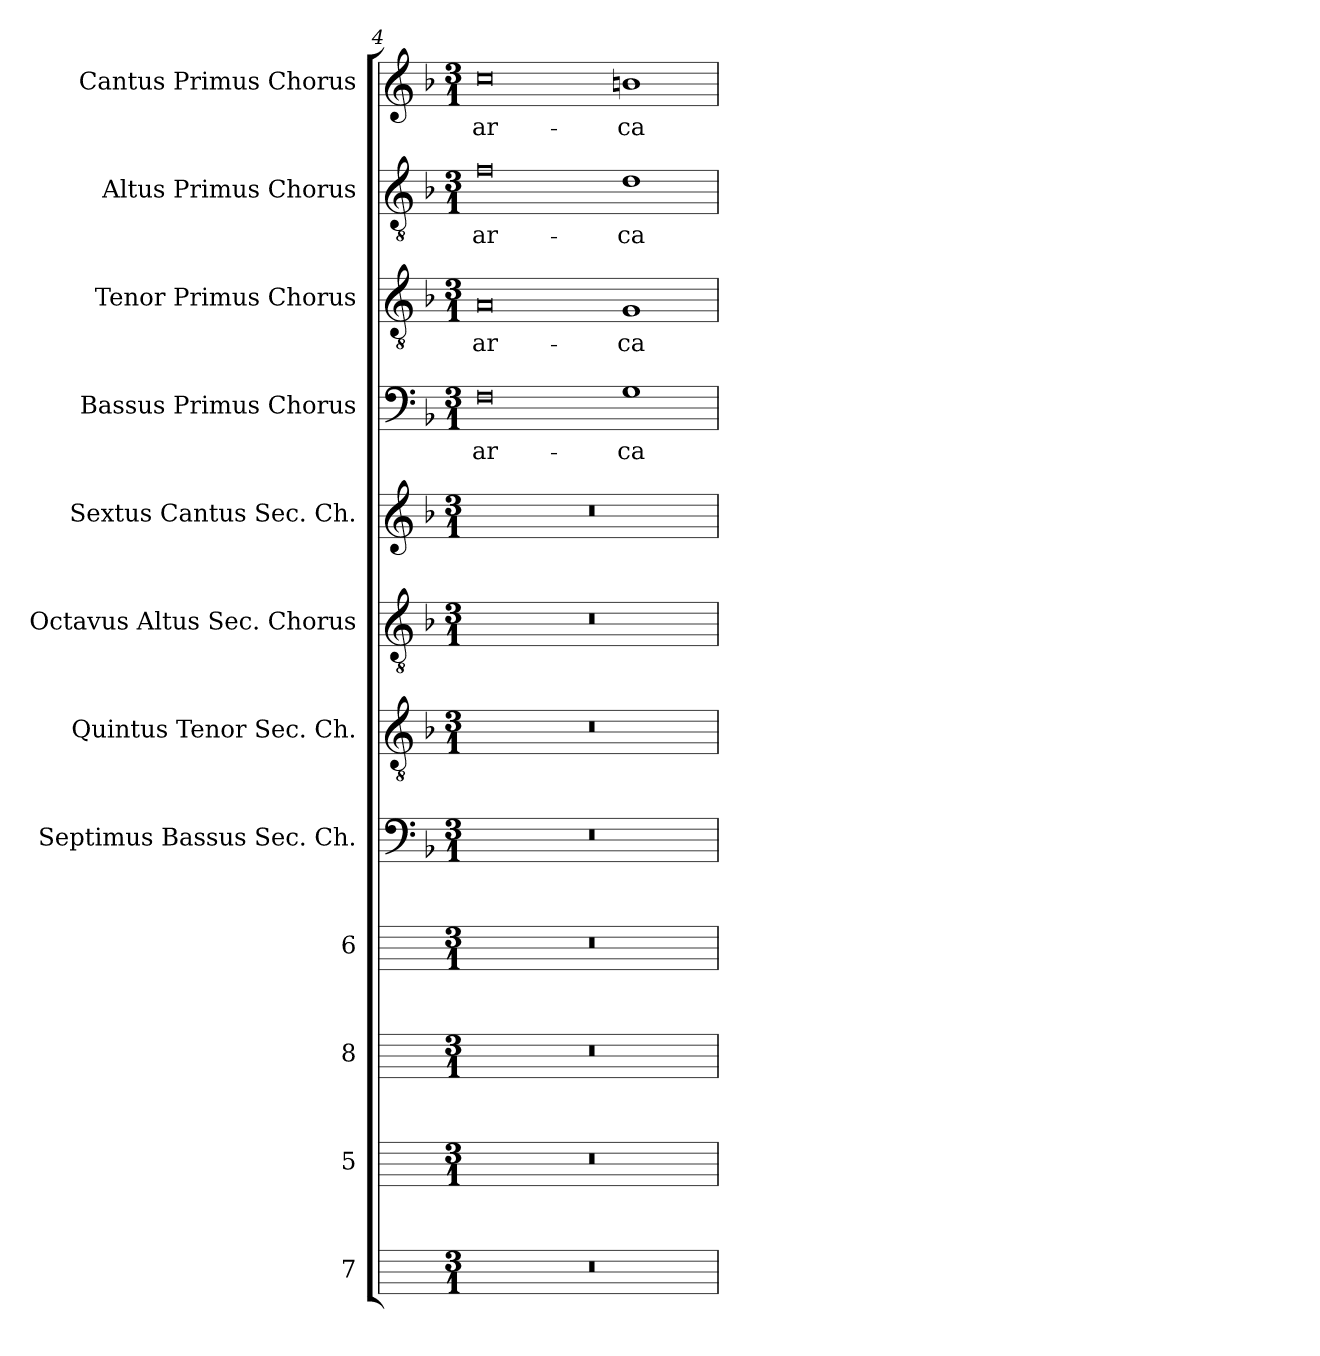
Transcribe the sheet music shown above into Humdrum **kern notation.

**kern	**kern	**kern	**kern	**kern	**kern	**kern	**kern	**kern	**text	**kern	**text	**kern	**text	**kern	**text
*part12	*part11	*part10	*part9	*part8	*part7	*part6	*part5	*part4	*part4	*part3	*part3	*part2	*part2	*part1	*part1
*staff12	*staff11	*staff10	*staff9	*staff8	*staff7	*staff6	*staff5	*staff4	*staff4	*staff3	*staff3	*staff2	*staff2	*staff1	*staff1
*I"7	*I"5	*I"8	*I"6	*I"Septimus  Bassus Sec. Ch.	*I"Quintus  Tenor Sec. Ch.	*I"Octavus  Altus Sec. Chorus	*I"Sextus  Cantus Sec. Ch.	*I"Bassus  Primus Chorus	*	*I"Tenor  Primus Chorus	*	*I"Altus  Primus Chorus	*	*I"Cantus  Primus Chorus	*
*	*	*	*	*I'B	*	*	*	*	*	*I'T	*	*I'A	*	*I'C	*
*	*	*	*	*clefF4	*clefGv2	*clefGv2	*clefG2	*clefF4	*	*clefGv2	*	*clefGv2	*	*clefG2	*
*k[]	*k[]	*k[]	*k[]	*k[b-]	*k[b-]	*k[b-]	*k[b-]	*k[b-]	*	*k[b-]	*	*k[b-]	*	*k[b-]	*
*C:	*C:	*C:	*C:	*F:	*F:	*F:	*F:	*F:	*	*F:	*	*F:	*	*F:	*
*M3/1	*M3/1	*M3/1	*M3/1	*M3/1	*M3/1	*M3/1	*M3/1	*M3/1	*	*M3/1	*	*M3/1	*	*M3/1	*
=4	=4	=4	=4	=4	=4	=4	=4	=4	=4	=4	=4	=4	=4	=4	=4
!	!	!	!	!	!	!	!	!	!LO:LY:b:cj	!	!LO:LY:b:cj	!	!LO:LY:b:cj	!	!LO:LY:b:cj
0.r	0.r	0.r	0.r	0.r	0.r	0.r	0.r	0F	ar-	0A	ar-	0f	ar-	0cc	ar-
!	!	!	!	!	!	!	!	!	!LO:LY:b:cj	!	!LO:LY:b:cj	!	!LO:LY:b:cj	!	!LO:LY:b:cj
.	.	.	.	.	.	.	.	1G	-ca	1G	-ca	1d	-ca	1bn	-ca
=	=	=	=	=	=	=	=	=	=	=	=	=	=	=	=
*-	*-	*-	*-	*-	*-	*-	*-	*-	*-	*-	*-	*-	*-	*-	*-
